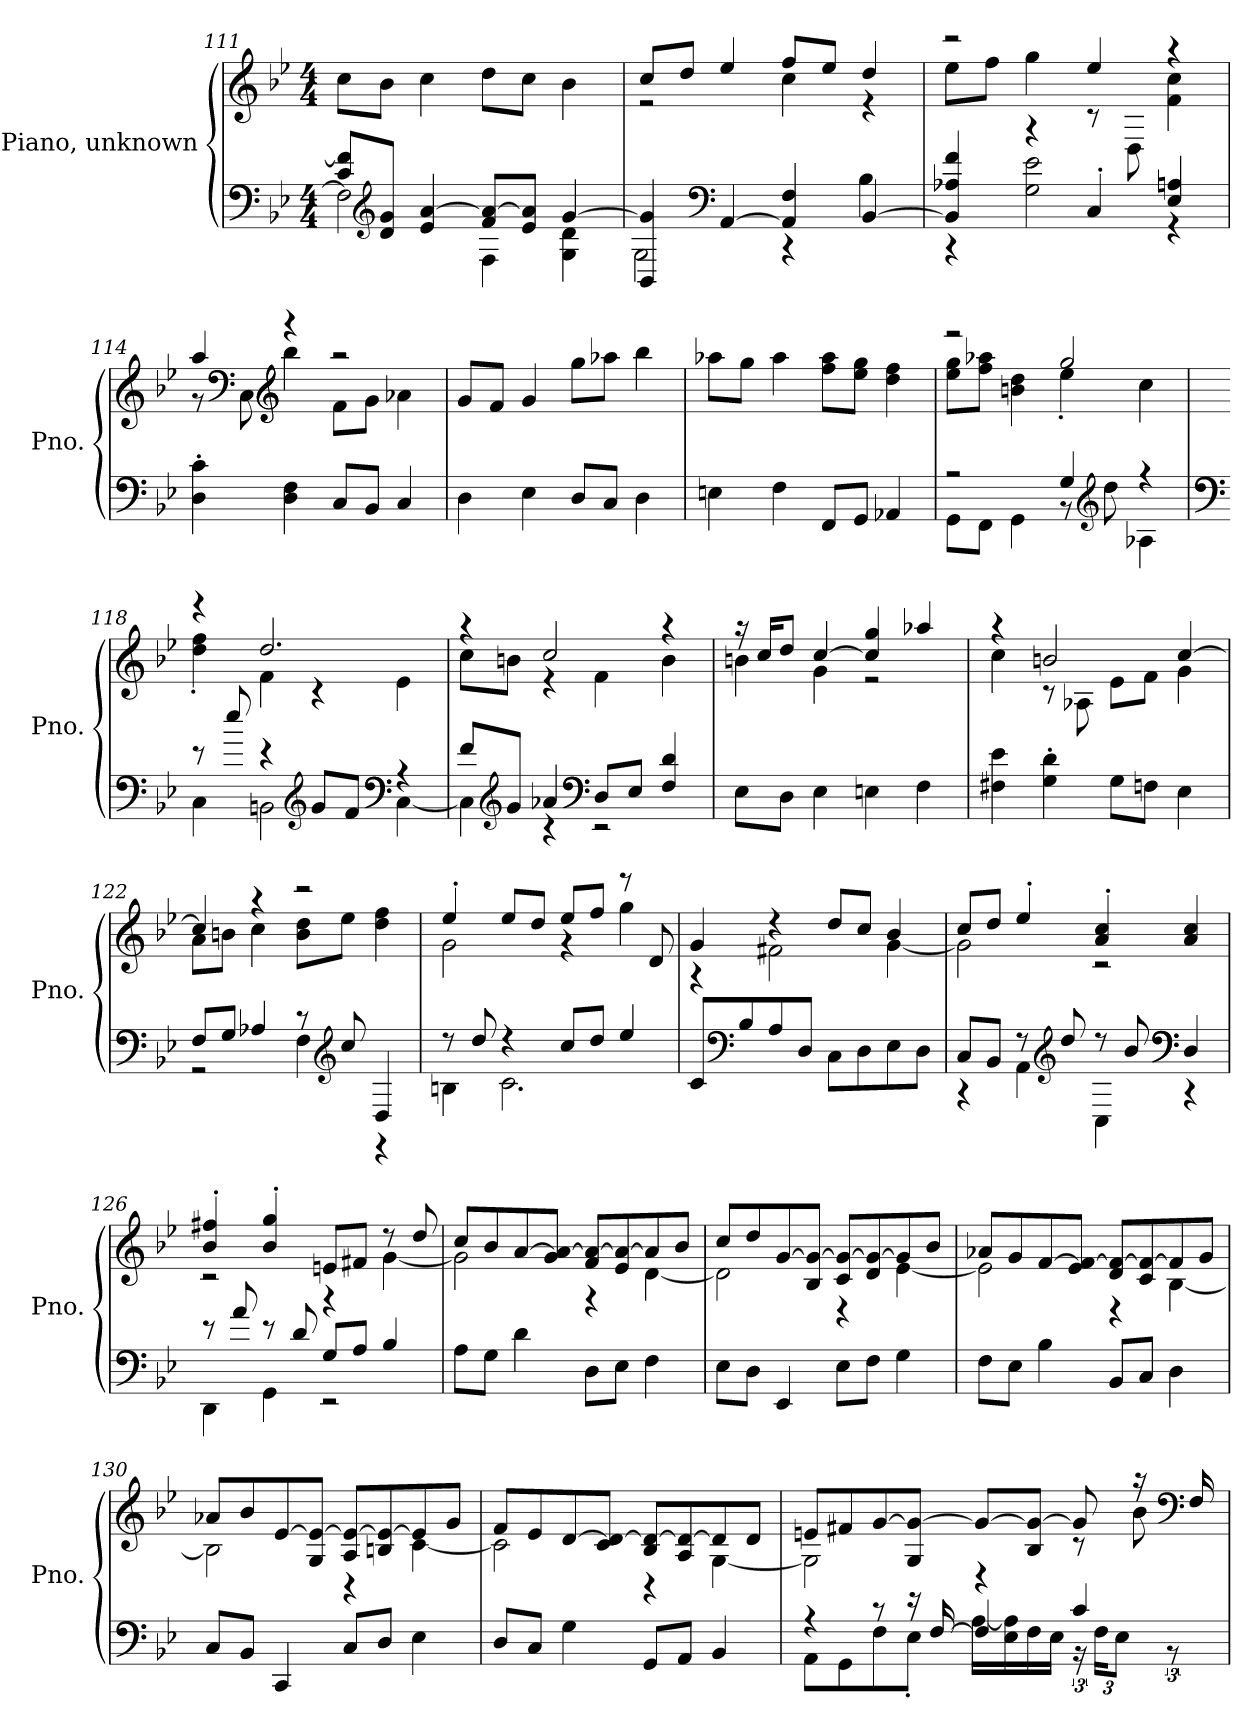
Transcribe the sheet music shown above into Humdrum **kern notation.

**kern	**kern
*part1	*part1
*staff2	*staff1
*I"Piano, unknown	*
*I'Pno.	*
*clefF4	*clefG2
*k[b-e-]	*k[b-e-]
*M4/4	*M4/4
=111	=111
*^	*
8c/ 8f/]L	2F\]	8cc\L
*clefG2	*	*
8d/ 8g/J	.	8b-\J
4e-/ [4a/	.	4cc\
8f/ 8a/_L	4F\	8dd\L
8e-/ 8a/]J	.	8cc\J
[4g/	4G\ 4d\	4b-\
=112	=112	=112
*	*	*^
4BB-/ 4g/]	2G\	8cc/L	2r
.	.	8dd/J	.
*clefF4	*	*	*
[4AA/	.	4ee-/	.
4AA/] 4F/	4r	8ff/L	4cc\
.	.	8ee-/J	.
[4BB-/	4B-\	4dd/	4r
=113	=113	=113	=113
4BB-/] 4A-X/ 4f/	4r	2r	8ee-\L
.	.	.	8ff\J
4r	2G\ 2e-\	.	4gg\
4C'/	.	4ee-/	8r
.	.	.	8D\
4E-/ 4An/	4r	4r	4f\ 4cc\
*v	*v	*	*
!!LO:LB:g=z	!!
=114	=114	=114
4D\' 4c\'	4aa/	8r
*	*clefF4	*
.	.	8C\
*	*clefG2	*
4D\ 4F\	4r	4bb-\
8C/L	2r	8f\L
8BB-/J	.	8g\J
4C/	.	4a-X\
*	*v	*v
=115	=115
4D\	8g/L
.	8f/J
4E-\	4g/
8D/L	8gg\L
8C/J	8aa-X\J
4D\	4bb-\
=116	=116
4En\	8aa-X\L
.	8gg\J
4F\	4aa-\
8FF/L	8ff\ 8aa-\L
8GG/J	8ee-\ 8gg\J
4AA-X/	4dd\ 4ff\
=117	=117
*^	*^
2r	8GG\L	2r	8ee-\ 8gg\L
.	8FF\J	.	8ff\ 8aa-X\J
.	4GG\	.	4bn\ 4dd\
4G/	8r	2gg/	4ee-'\
*clefG2	*	*	*
.	8dd\	.	.
4r	4A-X\	.	4cc\
!!LO:PB:g=z	!!
=118	=118	=118	=118
*clefF4	*	*	*
8r	4C\	4r	4dd\' 4ff\'
8ee-/	.	.	.
4r	2BBn\	2.dd/	4f\
*clefG2	*	*	*
8g/L	.	.	4r
8f/J	.	.	.
*clefF4	*	*	*
4r	[4C\	.	4e-\
=119	=119	=119	=119
8f/L	4C\]	4r	8cc\L
*clefG2	*	*	*
8g/J	.	.	8bn\J
4a-X/	4r	2cc/	4r
*clefF4	*	*	*
8D/L	2r	.	4f\
8E-/J	.	.	.
4F/ 4d/	.	4r	4b\
*v	*v	*	*
=120	=120	=120
8E-\L	16r	4bn\
.	16cc/KL	.
8D\J	8dd/J	.
4E-\	[4cc/	4g\
4En\	4cc/] 4gg/	2r
4F\	4aa-X/	.
=121	=121	=121
4F#X\ 4e-\	4r	4cc\
4G\' 4d\'	2bn/	8r
.	.	8A-X\
8G\L	.	8e-\L
8Fn\J	.	8f\J
4E-\	[4cc/	4g\
!!LO:LB:g=z	!!
=122	=122	=122
*^	*	*
8F/L	2r	4cc/]	8a\L
8G/J	.	.	8bn\J
4A-X/	.	4r	4cc\
8r	4F\	2r	8b\ 8dd\L
*clefG2	*	*	*
8cc/	.	.	8ee-\J
4D/	4r	.	4dd\ 4ff\
=123	=123	=123	=123
8r	4Bn\	4ee-'/	2g\
8dd/	.	.	.
4r	2.c\	8ee-/L	.
.	.	8dd/J	.
8cc/L	.	8ee-/L	4r
8dd/J	.	8ff/J	.
4ee-/	.	8r	4gg\
.	.	8d/	.
*v	*v	*	*
=124	=124	=124
8c/L	4g/	4r
*clefF4	*	*
8B-/	.	.
8A/	4r	2f#X\
8D/J	.	.
8C\L	8dd/L	.
8D\	8cc/J	.
8E-\	4b-/	[4g\
8D\J	.	.
=125	=125	=125
*^	*	*
8C/L	4r	8cc/L	2g\]
8BB-/J	.	8dd/J	.
8r	4AA\	4ee-'/	.
*clefG2	*	*	*
8dd/	.	.	.
8r	4C\	4a/' 4cc/'	2r
8b-/	.	.	.
*clefF4	*	*	*
4D/	4r	4a/ 4cc/	.
!!LO:LB:g=z	!!
=126	=126	=126	=126
8r	4DD\	4b-/' 4ff#X/'	2r
8a/	.	.	.
8r	4GG\	4b-/' 4gg/'	.
8d/	.	.	.
8G/L	2r	8en/L	4r
8A/J	.	8f#X/J	.
4B-/	.	8r	[4g\
.	.	8dd/	.
*v	*v	*	*
=127	=127	=127
8A\L	8cc/L	2g\]
8G\J	8b-/	.
4d\	[8a/	.
.	8g/ 8a/_J	.
8D\L	8f/ 8a/_L	4r
8E-\J	8e-/ 8a/_	.
4F\	8a/]	[4d\
.	8b-/J	.
=128	=128	=128
8E-\L	8cc/L	2d\]
8D\J	8dd/	.
4EE-/	[8g/	.
.	8B-/ 8g/_J	.
8E-\L	8c/ 8g/_L	4r
8F\J	8d/ 8g/_	.
4G\	8g/]	[4e-\
.	8b-/J	.
=129	=129	=129
8F\L	8a-X/L	2e-\]
8E-\J	8g/	.
4B-\	[8f/	.
.	8e-/ 8f/_J	.
8BB-/L	8d/ 8f/_L	4r
8C/J	8c/ 8f/_	.
4D\	8f/]	[4B-\
.	8g/J	.
!!LO:LB:g=z	!!
=130	=130	=130
8C/L	8a-X/L	2B-\]
8BB-/J	8b-/	.
4CC/	[8e-/	.
.	8G/ 8e-/_J	.
8C/L	8A/ 8e-/_L	4r
8D/J	8Bn/ 8e-/_	.
4E-\	8e-/]	[4c\
.	8g/J	.
=131	=131	=131
8D/L	8f/L	2c\]
8C/J	8e-/	.
4G\	[8d/	.
.	8c/ 8d/_J	.
8GG/L	8B-/ 8d/_L	4r
8AA/J	8A/ 8d/_	.
4BB-/	8d/]	[4G\
.	8d/J	.
=132	=132	=132
*^	*	*
4r	8AA\L	8en/L	2G\]
.	8GG\	8f#X/	.
8r	8F\	[8g/	.
16r	8E-'\J	8G/ 8g/_J	.
[16F/	.	.	.
4F/]	[16A\LL	8g/L_	4r
.	16E-\ 16A\]	.	.
.	16F\	8B-/ 8g/_J	.
.	16E-\JJ	.	.
4c/	24r	8g/]	8r
.	24F\KL	.	.
.	12E-\J	.	.
.	.	16r	8b-\
.	12r	.	.
*	*	*clefF4	*
.	.	16F/	.
*v	*v	*	*
*	*v	*v
=	=
*-	*-
